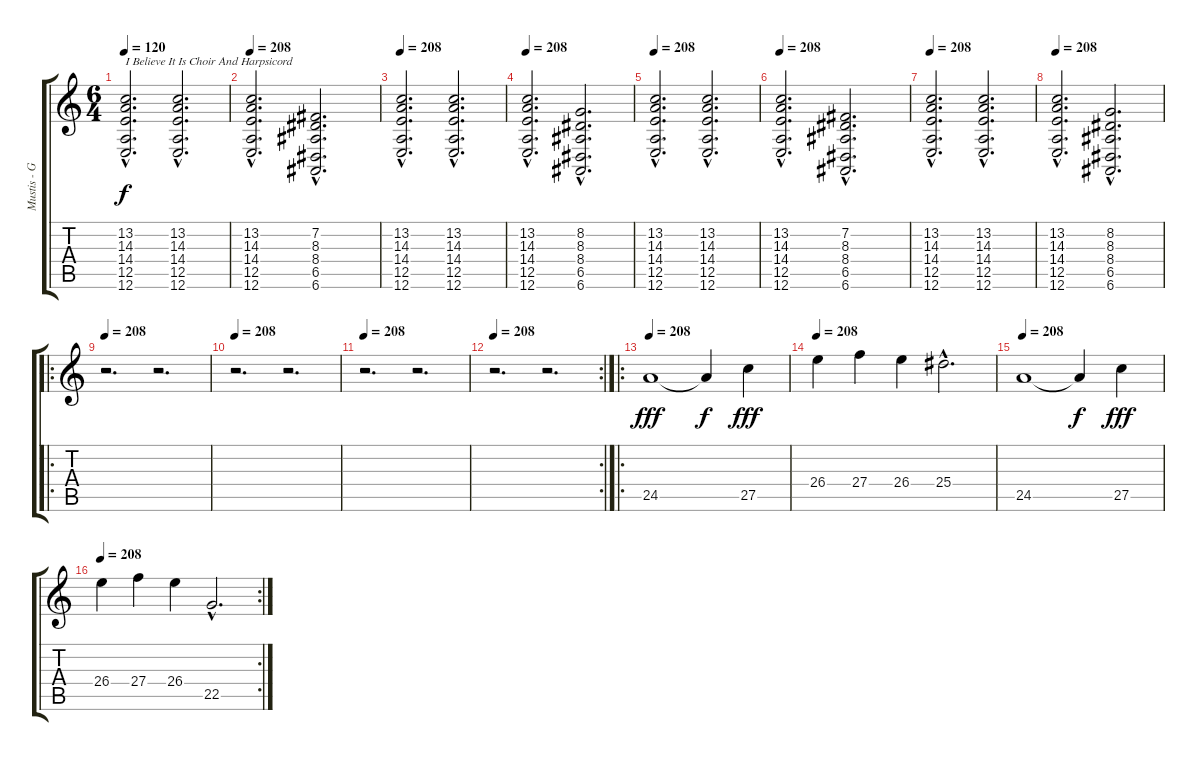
\track ("Mustis - Grand Piano" "Mustis - G") {instrument acousticgrandpiano}
\staff {score tabs}
\tuning (E4 B3 G3 D3 A2 E2) {hide}
\ts (6 4)
\tempo 120
\tempo 208
\tempo 120
\clef g2
\ks c
(13.2{hac} 14.3{hac} 14.4{hac} 12.5{hac} 12.6{hac}).2{d txt "I Believe It Is Choir And Harpsicord" dy f instrument harpsichord} (13.2{hac} 14.3{hac} 14.4{hac} 12.5{hac} 12.6{hac}).2{d} |
\tempo 208
(13.2{hac} 14.3{hac} 14.4{hac} 12.5{hac} 12.6{hac}).2{d instrument harpsichord} (7.2{hac} 8.3{hac} 8.4{hac} 6.5{hac} 6.6{hac}).2{d} |
\tempo 208
(13.2{hac} 14.3{hac} 14.4{hac} 12.5{hac} 12.6{hac}).2{d instrument harpsichord} (13.2{hac} 14.3{hac} 14.4{hac} 12.5{hac} 12.6{hac}).2{d} |
\tempo 208
(13.2{hac} 14.3{hac} 14.4{hac} 12.5{hac} 12.6{hac}).2{d instrument harpsichord} (8.2{hac} 8.3{hac} 8.4{hac} 6.5{hac} 6.6{hac}).2{d} |
\tempo 208
(13.2{hac} 14.3{hac} 14.4{hac} 12.5{hac} 12.6{hac}).2{d instrument harpsichord} (13.2{hac} 14.3{hac} 14.4{hac} 12.5{hac} 12.6{hac}).2{d} |
\tempo 208
(13.2{hac} 14.3{hac} 14.4{hac} 12.5{hac} 12.6{hac}).2{d instrument harpsichord} (7.2{hac} 8.3{hac} 8.4{hac} 6.5{hac} 6.6{hac}).2{d} |
\tempo 208
(13.2{hac} 14.3{hac} 14.4{hac} 12.5{hac} 12.6{hac}).2{d instrument harpsichord} (13.2{hac} 14.3{hac} 14.4{hac} 12.5{hac} 12.6{hac}).2{d} |
\tempo 208
(13.2{hac} 14.3{hac} 14.4{hac} 12.5{hac} 12.6{hac}).2{d instrument harpsichord} (8.2{hac} 8.3{hac} 8.4{hac} 6.5{hac} 6.6{hac}).2{d} |
\ro
\tempo 208
r.2{d} r.2{d} |
\tempo 208
r.2{d} r.2{d} |
\tempo 208
r.2{d} r.2{d} |
\rc 2
\tempo 208
r.2{d} r.2{d} |
\ro
\tempo 208
24.5.1{dy fff instrument acousticgrandpiano} 24.5{t}.4{dy f} 27.5.4{dy fff} |
\tempo 208
26.4.4 27.4.4 26.4.4 25.4{hac}.2{d} |
\tempo 208
24.5.1 24.5{t}.4{dy f} 27.5.4{dy fff} |
\rc 2
\tempo 208
26.4.4 27.4.4 26.4.4 22.5{hac}.2{d}
